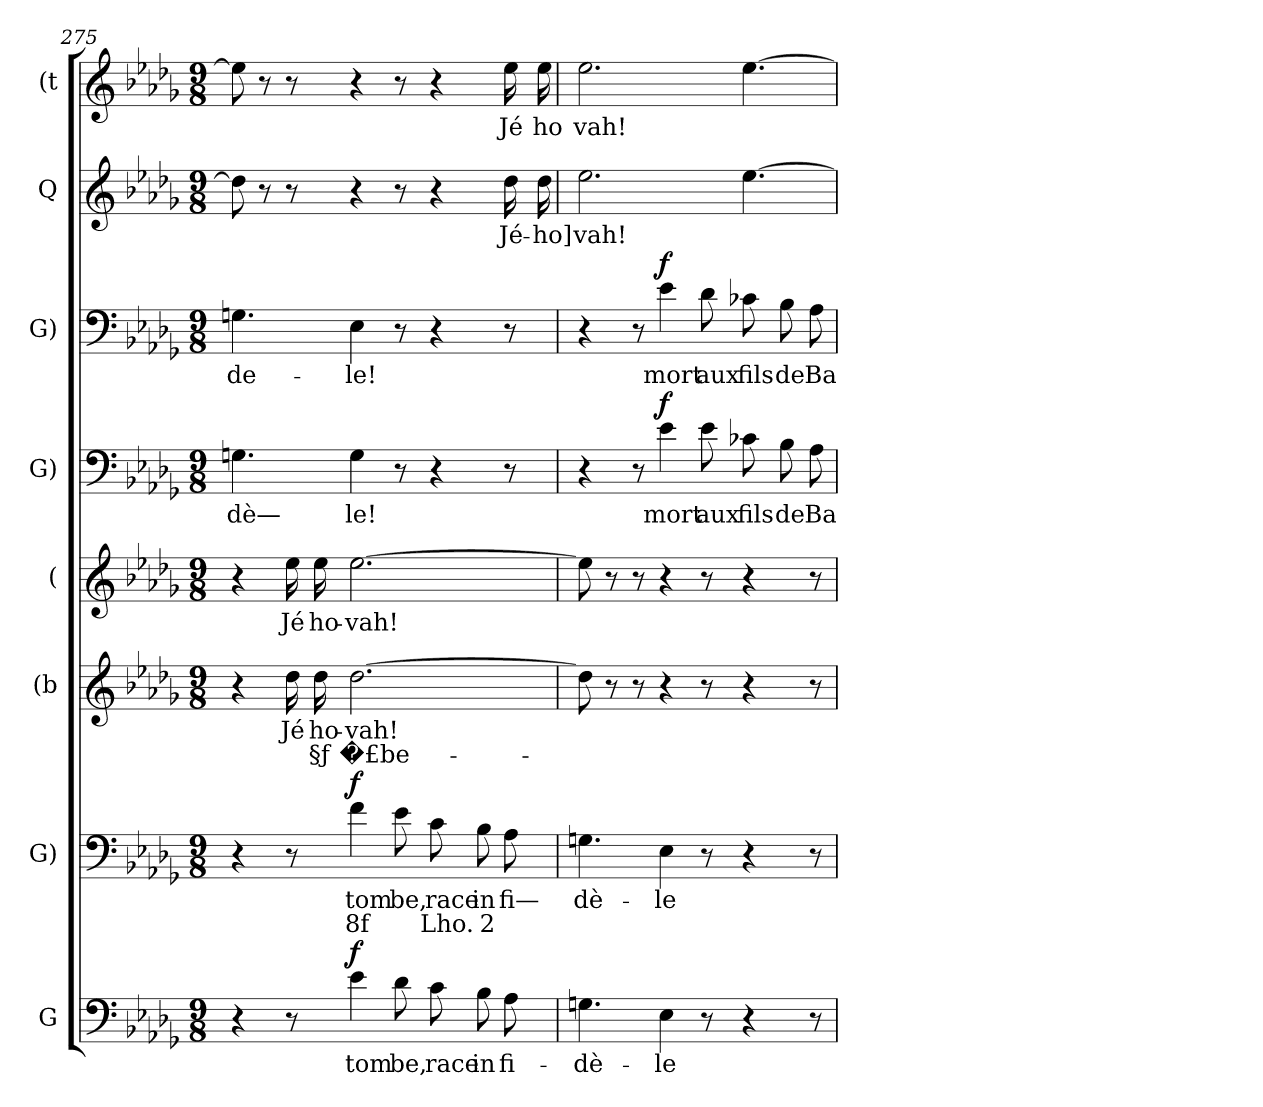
**kern	**text	**dynam	**kern	**text	**text	**dynam	**kern	**text	**text	**kern	**text	**kern	**text	**dynam	**kern	**text	**dynam	**kern	**text	**kern	**text
*part8	*part8	*part8	*part7	*part7	*part7	*part7	*part6	*part6	*part6	*part5	*part5	*part4	*part4	*part4	*part3	*part3	*part3	*part2	*part2	*part1	*part1
*staff8	*staff8	*staff8	*staff7	*staff7	*staff7	*staff7	*staff6	*staff6	*staff6	*staff5	*staff5	*staff4	*staff4	*staff4	*staff3	*staff3	*staff3	*staff2	*staff2	*staff1	*staff1
*I"G	*	*	*I"G)	*	*	*	*I"(b	*	*	*I"(	*	*I"G)	*	*	*I"G)	*	*	*I"Q	*	*I"(t	*
!!LO:LB:g=z
*clefF4	*	*	*clefF4	*	*	*	*clefG2	*	*	*clefG2	*	*clefF4	*	*	*clefF4	*	*	*clefG2	*	*clefG2	*
*k[b-e-a-d-g-]	*	*	*k[b-e-a-d-g-]	*	*	*	*k[b-e-a-d-g-]	*	*	*k[b-e-a-d-g-]	*	*k[b-e-a-d-g-]	*	*	*k[b-e-a-d-g-]	*	*	*k[b-e-a-d-g-]	*	*k[b-e-a-d-g-]	*
*M9/8	*	*	*M9/8	*	*	*	*M9/8	*	*	*M9/8	*	*M9/8	*	*	*M9/8	*	*	*M9/8	*	*M9/8	*
=275	=275	=275	=275	=275	=275	=275	=275	=275	=275	=275	=275	=275	=275	=275	=275	=275	=275	=275	=275	=275	=275
4r	.	.	4r	.	.	.	4r	.	.	4r	.	4.Gni\	dè—	.	4.Gni\	de-	.	8dd-i\]	.	8ee-i\]	--
.	.	.	.	.	.	.	.	.	.	.	.	.	.	.	.	.	.	8r	.	8r	.
8r	.	.	8r	.	.	.	16dd-i\	Jé	.	16ee-i\	Jé	.	.	.	.	.	.	8r	.	8r	.
.	.	.	.	.	.	.	16dd-i\	ho-	§ƒ	16ee-i\	ho-	.	.	.	.	.	.	.	.	.	.
!	!	!LO:DY:a	!	!	!	!LO:DY:a	!	!	!	!	!	!	!	!	!	!	!	!	!	!	!
4e-i\	tom	f	4fi\	tom	8f	f	[2.dd-i\	vah!	�£be-	[2.ee-i\	vah!	4Gi\	le!	.	4E-i\	le!	.	4r	.	4r	.
8d-i\	be,	.	8e-i\	be,	.	.	.	.	.	.	.	8r	.	.	8r	.	.	8r	.	8r	.
8ci\	race	.	8ci\	race	Lho.	.	.	.	.	.	.	4r	.	.	4r	.	.	4r	.	4r	.
8B-i\	in	.	8B-i\	in	2	.	.	.	.	.	.	.	.	.	.	.	.	.	.	.	.
8A-i\	fi-	.	8A-i\	fi—	.	.	.	.	.	.	.	8r	.	.	8r	.	.	16dd-i\	Jé-	16ee-i\	Jé
.	.	.	.	.	.	.	.	.	.	.	.	.	.	.	.	.	.	16dd-i\	ho]	16ee-i\	ho
=276	=276	=276	=276	=276	=276	=276	=276	=276	=276	=276	=276	=276	=276	=276	=276	=276	=276	=276	=276	=276	=276
4.Gni\	dè-	.	4.Gni\	dè-	.	.	8dd-i\]	.	.	8ee-i\]	.	4r	.	.	4r	.	.	2.ee-i\	vah!	2.ee-i\	vah!
.	.	.	.	.	.	.	8r	.	.	8r	.	.	.	.	.	.	.	.	.	.	.
.	.	.	.	.	.	.	8r	.	.	8r	.	8r	.	.	8r	.	.	.	.	.	.
!	!	!	!	!	!	!	!	!	!	!	!	!	!	!LO:DY:a	!	!	!LO:DY:a	!	!	!	!
4E-i\	le	.	4E-i\	le	.	.	4r	.	.	4r	.	4e-i\	mort	f	4e-i\	mort	f	.	.	.	.
8r	.	.	8r	.	.	.	8r	.	.	8r	.	8e-i\	aux	.	8d-i\	aux	.	.	.	.	.
4r	.	.	4r	.	.	.	4r	.	.	4r	.	8c-Xi\	fils	.	8c-Xi\	fils	.	[4.ee-i\	.	[4.ee-i\	.
.	.	.	.	.	.	.	.	.	.	.	.	8B-i\	de	.	8B-i\	de	.	.	.	.	.
8r	.	.	8r	.	.	.	8r	.	.	8r	.	8A-i\	Ba	.	8A-i\	Ba	.	.	.	.	.
=	=	=	=	=	=	=	=	=	=	=	=	=	=	=	=	=	=	=	=	=	=
*-	*-	*-	*-	*-	*-	*-	*-	*-	*-	*-	*-	*-	*-	*-	*-	*-	*-	*-	*-	*-	*-
